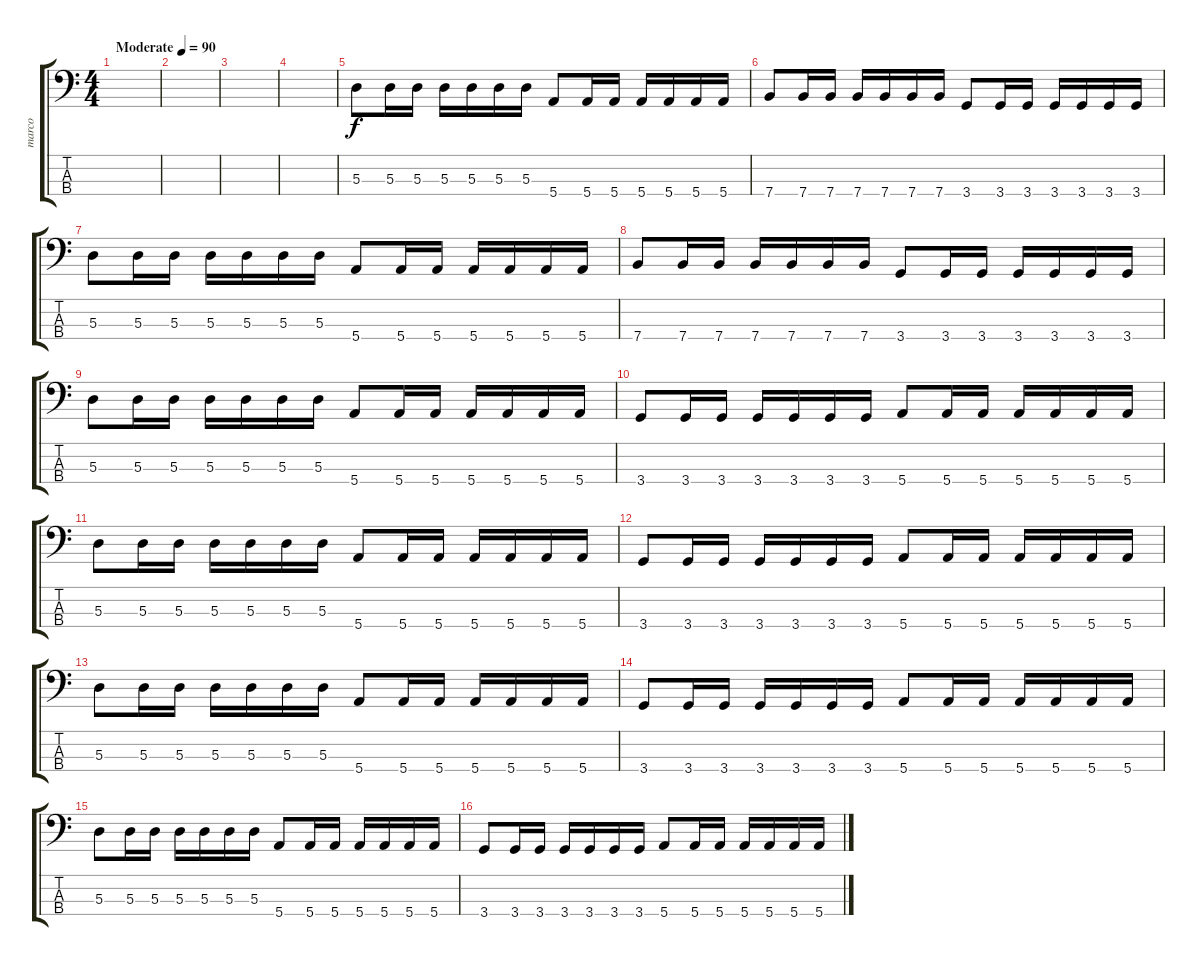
\track ("marco" "marco") {instrument electricbassfinger}
\staff {score tabs}
\tuning (G2 D2 A1 E1) {hide}
\ts (4 4)
\tempo (90 "Moderate")
\clef f4
\ks c
|
|
|
|
5.3.8 5.3.16 5.3.16 5.3.16 5.3.16 5.3.16 5.3.16 5.4.8 5.4.16 5.4.16 5.4.16 5.4.16 5.4.16 5.4.16 |
7.4.8 7.4.16 7.4.16 7.4.16 7.4.16 7.4.16 7.4.16 3.4.8 3.4.16 3.4.16 3.4.16 3.4.16 3.4.16 3.4.16 |
5.3.8 5.3.16 5.3.16 5.3.16 5.3.16 5.3.16 5.3.16 5.4.8 5.4.16 5.4.16 5.4.16 5.4.16 5.4.16 5.4.16 |
7.4.8 7.4.16 7.4.16 7.4.16 7.4.16 7.4.16 7.4.16 3.4.8 3.4.16 3.4.16 3.4.16 3.4.16 3.4.16 3.4.16 |
5.3.8 5.3.16 5.3.16 5.3.16 5.3.16 5.3.16 5.3.16 5.4.8 5.4.16 5.4.16 5.4.16 5.4.16 5.4.16 5.4.16 |
3.4.8 3.4.16 3.4.16 3.4.16 3.4.16 3.4.16 3.4.16 5.4.8 5.4.16 5.4.16 5.4.16 5.4.16 5.4.16 5.4.16 |
5.3.8 5.3.16 5.3.16 5.3.16 5.3.16 5.3.16 5.3.16 5.4.8 5.4.16 5.4.16 5.4.16 5.4.16 5.4.16 5.4.16 |
3.4.8 3.4.16 3.4.16 3.4.16 3.4.16 3.4.16 3.4.16 5.4.8 5.4.16 5.4.16 5.4.16 5.4.16 5.4.16 5.4.16 |
5.3.8 5.3.16 5.3.16 5.3.16 5.3.16 5.3.16 5.3.16 5.4.8 5.4.16 5.4.16 5.4.16 5.4.16 5.4.16 5.4.16 |
3.4.8 3.4.16 3.4.16 3.4.16 3.4.16 3.4.16 3.4.16 5.4.8 5.4.16 5.4.16 5.4.16 5.4.16 5.4.16 5.4.16 |
5.3.8 5.3.16 5.3.16 5.3.16 5.3.16 5.3.16 5.3.16 5.4.8 5.4.16 5.4.16 5.4.16 5.4.16 5.4.16 5.4.16 |
3.4.8 3.4.16 3.4.16 3.4.16 3.4.16 3.4.16 3.4.16 5.4.8 5.4.16 5.4.16 5.4.16 5.4.16 5.4.16 5.4.16
